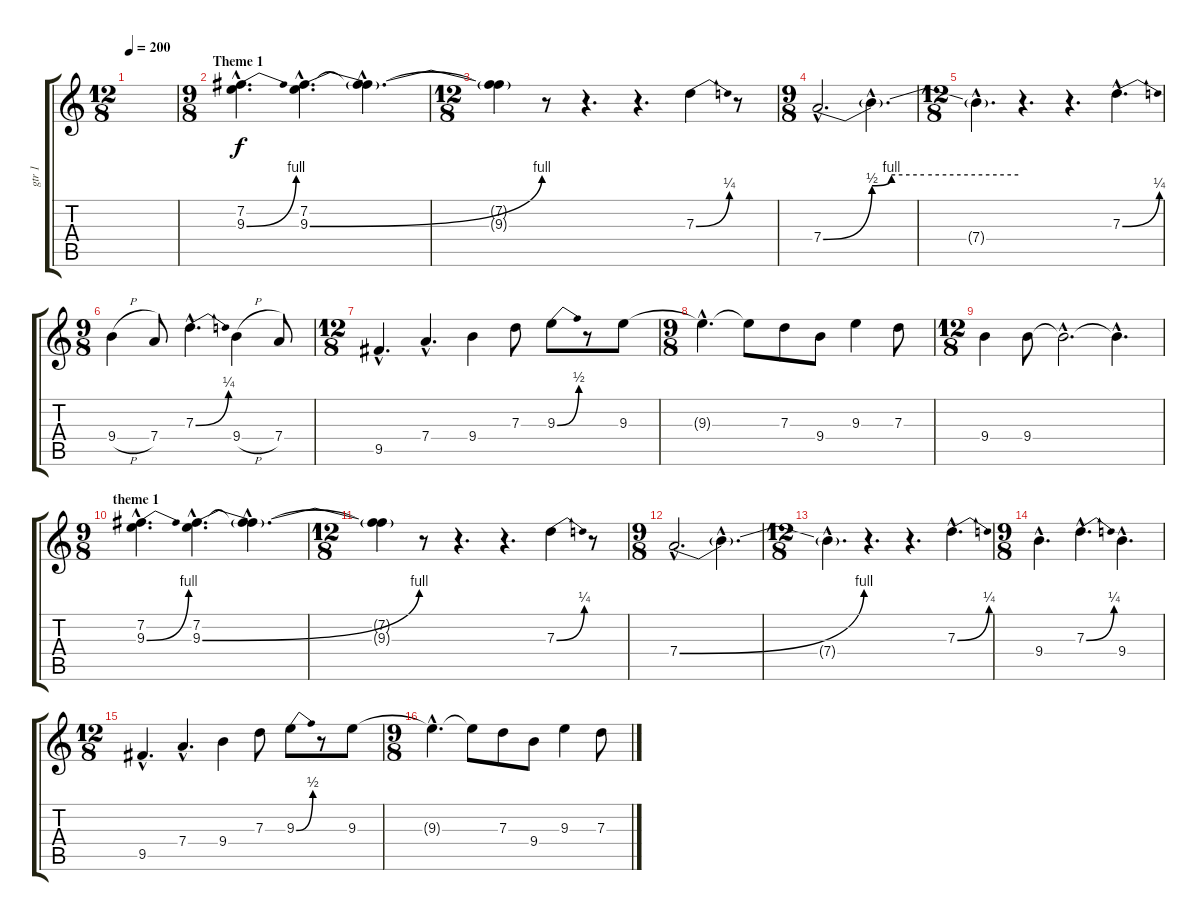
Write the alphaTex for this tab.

\track ("gtr 1" "gtr 1") {instrument distortionguitar}
\staff {score tabs}
\tuning (E4 B3 G3 D3 A2 E2) {hide}
\ts (12 8)
\tempo 200
\clef g2
\ks c
|
\ts (9 8)
\section ("" "Theme 1")
(7.2{hac} 9.3{be (bend 0 0 60 4) hac}).4{d} (7.2{hac} 9.3{be (bend 0 0 60 4) hac}).4{d} (7.2{hac t} 9.3{hac t}).4{d} |
\ts (12 8)
(7.2{t} 9.3{t}).4 r.8 r.4{d} r.4{d} 7.3{be (bend 0 0 60 1)}.4 r.8 |
\ts (9 8)
7.4{be (custom 0 0 15 2 21 4 31 4 60 4) hac}.2{d} 7.4{hac t}.4{d} |
\ts (12 8)
7.4{hac t}.4{d} r.4{d} r.4{d} 7.3{be (bend 0 0 60 1) hac}.4{d} |
\ts (9 8)
9.4{h}.4 7.4.8 7.3{be (bend 0 0 60 1) hac}.4{d} 9.4{h}.4 7.4.8 |
\ts (12 8)
9.5{hac}.4{d} 7.4{hac}.4{d} 9.4.4 7.3.8 9.3{be (bend 0 0 60 2)}.8 r.8 9.3.8 |
\ts (9 8)
9.3{hac t}.4{d} 9.3{t}.8 7.3.8 9.4.8 9.3.4 7.3.8 |
\ts (12 8)
9.4.4 9.4.8 9.4{hac t}.2{d} 9.4{hac t}.4{d} |
\ts (9 8)
\section ("" "theme 1")
(7.2{hac} 9.3{be (bend 0 0 60 4) hac}).4{d} (7.2{hac} 9.3{be (bend 0 0 60 4) hac}).4{d} (7.2{hac t} 9.3{hac t}).4{d} |
\ts (12 8)
(7.2{t} 9.3{t}).4 r.8 r.4{d} r.4{d} 7.3{be (bend 0 0 60 1)}.4 r.8 |
\ts (9 8)
7.4{be (bend 0 0 60 4) hac}.2{d} 7.4{hac t}.4{d} |
\ts (12 8)
7.4{hac t}.4{d} r.4{d} r.4{d} 7.3{be (bend 0 0 60 1) hac}.4{d} |
\ts (9 8)
9.4{hac}.4{d} 7.3{be (bend 0 0 60 1) hac}.4{d} 9.4{hac}.4{d} |
\ts (12 8)
9.5{hac}.4{d} 7.4{hac}.4{d} 9.4.4 7.3.8 9.3{be (bend 0 0 60 2)}.8 r.8 9.3.8 |
\ts (9 8)
9.3{hac t}.4{d} 9.3{t}.8 7.3.8 9.4.8 9.3.4 7.3.8
